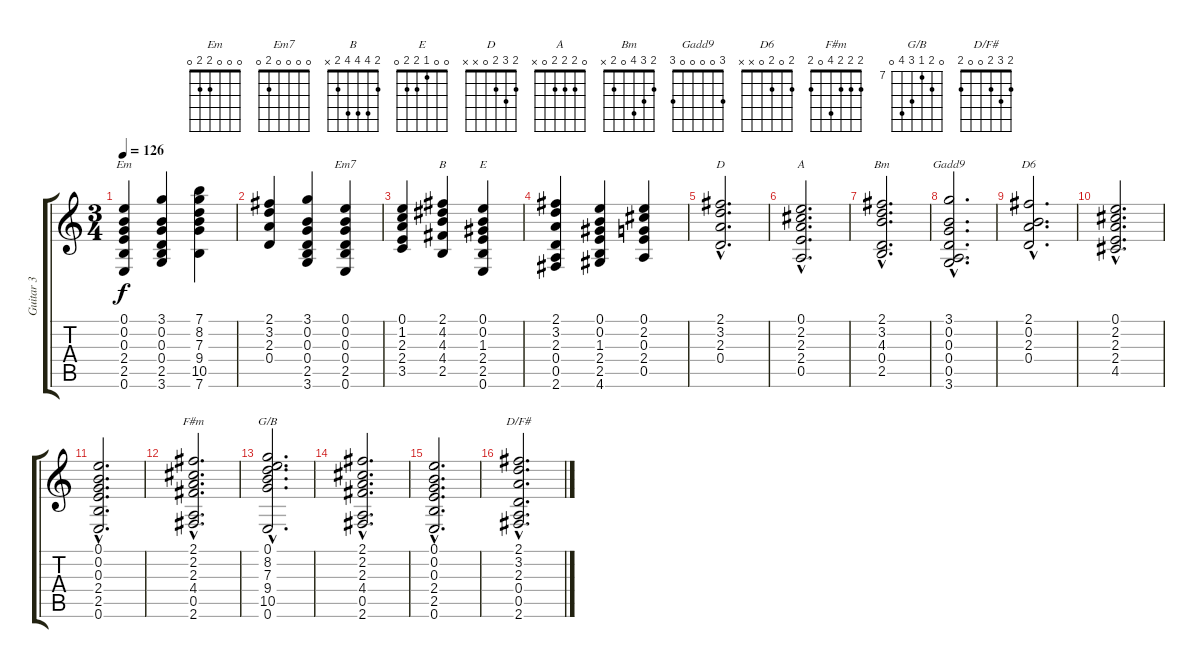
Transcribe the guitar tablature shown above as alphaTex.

\track ("Guitar 3" "Guitar 3") {instrument acousticguitarnylon}
\staff {score tabs}
\tuning (E4 B3 G3 D3 A2 E2) {hide}
\chord ("Em" 0 0 0 2 2 0)
\chord ("Em7" 0 0 0 0 2 0)
\chord ("B" 2 4 4 4 2 x)
\chord ("E" 0 0 1 2 2 0)
\chord ("D" 2 3 2 0 x x)
\chord ("A" 0 2 2 2 0 x)
\chord ("Bm" 2 3 4 0 2 x)
\chord ("Gadd9" 3 0 0 0 0 3)
\chord ("D6" 2 0 2 0 x x)
\chord ("F#m" 2 2 2 4 0 2)
\chord ("G/B" 0 8 7 9 10 0) {firstfret 7}
\chord ("D/F#" 2 3 2 0 0 2)
\ts (3 4)
\tempo 126
\clef g2
\ks c
(0.1 0.2 0.3 2.4 2.5 0.6).4{ch "Em" dy f} (3.1 0.2 0.3 0.4 2.5 3.6).4 (7.1 8.2 7.3 9.4 10.5 7.6).4 |
(2.1 3.2 2.3 0.4).4 (3.1 0.2 0.3 0.4 2.5 3.6).4 (0.1 0.2 0.3 0.4 2.5 0.6).4{ch "Em7"} |
(0.1 1.2 2.3 2.4 3.5).4 (2.1 4.2 4.3 4.4 2.5).4{ch "B"} (0.1 0.2 1.3 2.4 2.5 0.6).4{ch "E"} |
(2.1 3.2 2.3 0.4 0.5 2.6).4 (0.1 0.2 1.3 2.4 2.5 4.6).4 (0.1 2.2 0.3 2.4 0.5).4 |
(2.1{hac} 3.2{hac} 2.3{hac} 0.4{hac}).2{d ch "D"} |
(0.1{hac} 2.2{hac} 2.3{hac} 2.4{hac} 0.5{hac}).2{d ch "A"} |
(2.1{hac} 3.2{hac} 4.3{hac} 0.4{hac} 2.5{hac}).2{d ch "Bm"} |
(3.1{hac} 0.2{hac} 0.3{hac} 0.4{hac} 0.5{hac} 3.6{hac}).2{d ch "Gadd9"} |
(2.1{hac} 0.2{hac} 2.3{hac} 0.4{hac}).2{d ch "D6"} |
(0.1{hac} 2.2{hac} 2.3{hac} 2.4{hac} 4.5{hac}).2{d} |
(0.1{hac} 0.2{hac} 0.3{hac} 2.4{hac} 2.5{hac} 0.6{hac}).2{d} |
(2.1{hac} 2.2{hac} 2.3{hac} 4.4{hac} 0.5{hac} 2.6{hac}).2{d ch "F#m"} |
(0.1{hac} 8.2{hac} 7.3{hac} 9.4{hac} 10.5{hac} 0.6{hac}).2{d ch "G/B"} |
(2.1{hac} 2.2{hac} 2.3{hac} 4.4{hac} 0.5{hac} 2.6{hac}).2{d} |
(0.1{hac} 0.2{hac} 0.3{hac} 2.4{hac} 2.5{hac} 0.6{hac}).2{d} |
(2.1{hac} 3.2{hac} 2.3{hac} 0.4{hac} 0.5{hac} 2.6{hac}).2{d ch "D/F#"}
